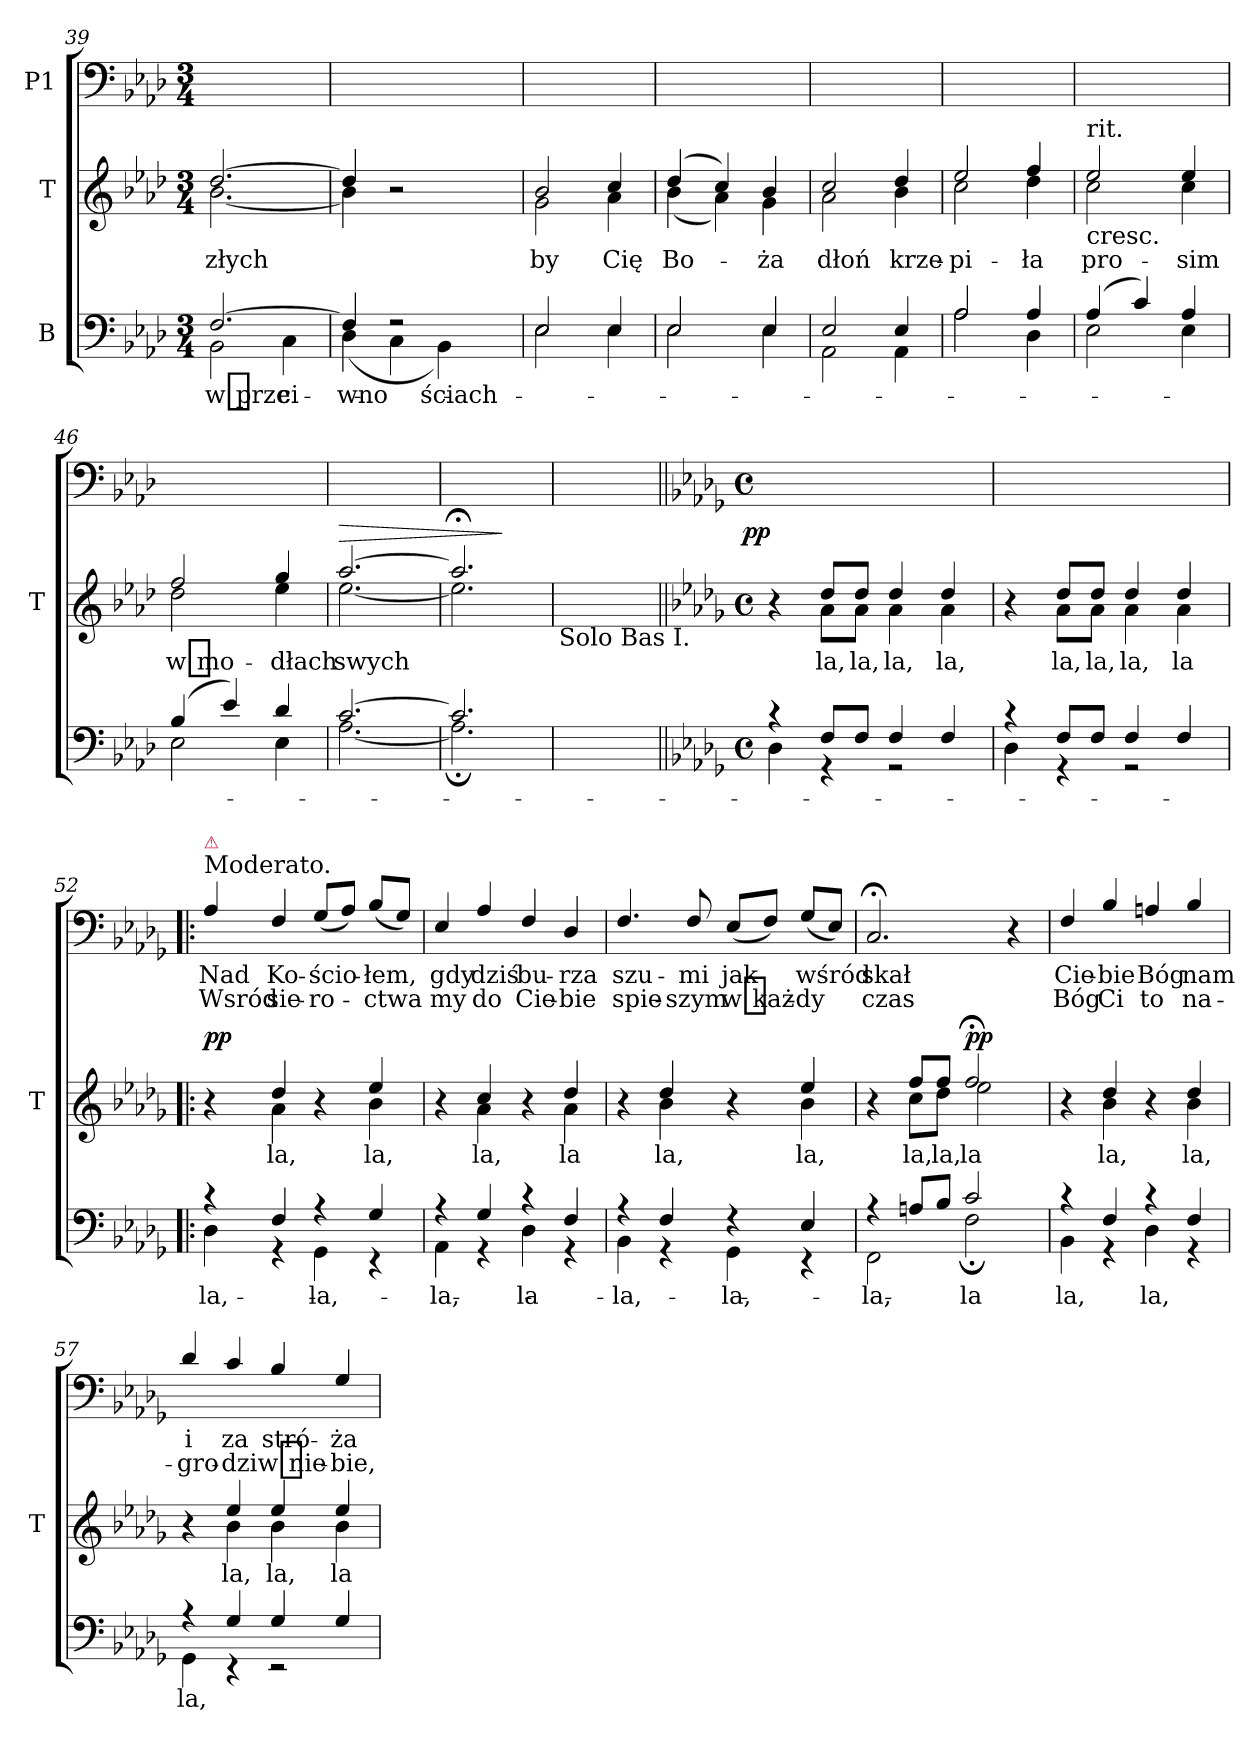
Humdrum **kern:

**kern	**text	**kern	**text	**dynam	**kern	**text	**text
*part3	*part3	*part2	*part2	*part2	*part1	*part1	*part1
*staff3	*staff3	*staff2	*staff2	*staff2	*staff1	*staff1	*staff1
*I"B	*	*I"T	*	*	*I"P1	*	*
*	*	*I'T	*	*	*	*	*
*clefF4	*	*clefG2	*	*	*clefF4	*	*
*k[b-e-a-d-]	*	*k[b-e-a-d-]	*	*	*k[b-e-a-d-]	*	*
*A-:	*	*A-:	*	*	*A-:	*	*
*M3/4	*	*M3/4	*	*	*M3/4	*	*
=39	=39	=39	=39	=39	=39	=39	=39
*^	*	*^	*	*	*	*	*
[2.F/	2BB-\	w prze-	[2.dd-/	[2.b-\	złych	.	2.ryy	.	.
.	4C\	-ci-	.	.	.	.	.	.	.
=40	=40	=40	=40	=40	=40	=40	=40	=40	=40
4F/]	(4D-\	-wno-	4dd-/]	4b-\]	.	.	2.ryy	.	.
2r	4C\	.	2r	2ryy	.	.	.	.	.
.	4BB-\)	-ściach	.	.	.	.	.	.	.
=41	=41	=41	=41	=41	=41	=41	=41	=41	=41
2E-/	2E-\	.	2b-/	2g\	by	.	2.ryy	.	.
4E-/	4E-\	.	4cc/	4a-\	Cię	.	.	.	.
=42	=42	=42	=42	=42	=42	=42	=42	=42	=42
2E-/	2E-\	.	(4dd-/	(4b-\	Bo-	.	2.ryy	.	.
.	.	.	4cc/)	4a-\)	.	.	.	.	.
4E-/	4E-\	.	4b-/	4g\	-ża	.	.	.	.
=43	=43	=43	=43	=43	=43	=43	=43	=43	=43
2E-/	2AA-\	.	2cc/	2a-\	dłoń	.	2.ryy	.	.
4E-/	4AA-\	.	4dd-/	4b-\	krze-	.	.	.	.
=44	=44	=44	=44	=44	=44	=44	=44	=44	=44
2A-/	2A-\	.	2ee-/	2cc\	-pi-	.	2.ryy	.	.
4A-/	4D-\	.	4ff/	4dd-\	-ła	.	.	.	.
=45	=45	=45	=45	=45	=45	=45	=45	=45	=45
!	!	!	!LO:TX:a:t=rit.	!	!	!	!	!	!
!	!	!	!LO:TX:b:t=cresc.	!	!	!	!	!	!
(4A-/	2E-\	.	2ee-/	2cc\	pro-	.	2.ryy	.	.
4c/)	.	.	.	.	.	.	.	.	.
4A-/	4E-\	.	4ee-/	4cc\	-sim	.	.	.	.
=46	=46	=46	=46	=46	=46	=46	=46	=46	=46
!	!	!	!	!	!	!LO:DY:a	!	!	!
(4B-/	2E-\	.	2ff/	2dd-\	w mo-	sforc.	2.ryy	.	.
4e-/)	.	.	.	.	.	.	.	.	.
4d-/	4E-\	.	4gg/	4ee-\	-dłach	.	.	.	.
=47	=47	=47	=47	=47	=47	=47	=47	=47	=47
!	!	!	!	!	!	!LO:HP:a	!	!	!
[2.c/	[2.A-\	.	[2.aa-/	[2.ee-\	swych	>	2.ryy	.	.
=48	=48	=48	=48	=48	=48	=48	=48	=48	=48
2.c/]	2.A-;<\]	.	2.aa-;</]	2.ee-\]	.	.	2.ryy	.	.
*v	*v	*	*	*	*	*	*	*	*
*	*	*v	*v	*	*	*	*	*
.	.	.	.	]	.	.	.
=49	=49	=49	=49	=49	=49	=49	=49
!	!	!LO:TX:b:t=Solo Bas I.	!	!	!	!	!
2.ryy	.	2.ryy	.	.	2.ryy	.	.
=50||	=50||	=50||	=50||	=50||	=50||	=50||	=50||
*k[b-e-a-d-g-]	*	*k[b-e-a-d-g-]	*	*	*k[b-e-a-d-g-]	*	*
*D-:	*	*D-:	*	*	*D-:	*	*
*M4/4	*	*M4/4	*	*	*M4/4	*	*
*met(c)	*	*met(c)	*	*	*met(c)	*	*
*^	*	*^	*	*	*	*	*
!	!	!	!	!	!	!LO:DY:b:rj	!	!	!
4r	4D-\	.	4r	4ryy	.	pp	1ryy	.	.
8F/L	4r	.	8dd-/L	8a-\L	la,	.	.	.	.
8F/J	.	.	8dd-/J	8a-\J	la,	.	.	.	.
4F/	2r	.	4dd-/	4a-\	la,	.	.	.	.
4F/	.	.	4dd-/	4a-\	la,	.	.	.	.
=51	=51	=51	=51	=51	=51	=51	=51	=51	=51
4r	4D-\	.	4r	4ryy	.	.	1ryy	.	.
8F/L	4r	.	8dd-/L	8a-\L	la,	.	.	.	.
8F/J	.	.	8dd-/J	8a-\J	la,	.	.	.	.
4F/	2r	.	4dd-/	4a-\	la,	.	.	.	.
4F/	.	.	4dd-/	4a-\	la	.	.	.	.
=52!|:	=52!|:	=52!|:	=52!|:	=52!|:	=52!|:	=52!|:	=52!|:	=52!|:	=52!|:
!	!	!	!	!	!	!	!LO:TX:a:t=Moderato.	!	!
!	!	!	!	!	!	!	!LO:TX:a:color=crimson:t=⚠	!	!
!	!	!	!	!	!	!LO:DY:a	!	!	!
4r	4D-\	la,	4r	4ryy	.	pp	4A-/	Nad	Wsród
4F/	4r	.	4dd-/	4a-\	la,	.	4F/	Ko-	sie-
4r	4GG-\	la,	4r	4ryy	.	.	(8G-/L	-ścio-	-ro-
.	.	.	.	.	.	.	8A-/J)	.	.
4G-/	4r	.	4ee-/	4b-\	la,	.	(8B-/L	-łem,	-ctwa
.	.	.	.	.	.	.	8G-/J)	.	.
=53	=53	=53	=53	=53	=53	=53	=53	=53	=53
4r	4AA-\	la,	4r	4ryy	.	.	4E-/	gdy	my
4G-/	4r	.	4cc/	4a-\	la,	.	4A-/	dziś	do
4r	4D-\	la	4r	4ryy	.	.	4F/	bu-	Cie-
4F/	4r	.	4dd-/	4a-\	la	.	4D-/	-rza	-bie
=54	=54	=54	=54	=54	=54	=54	=54	=54	=54
4r	4BB-\	la,	4r	4ryy	.	.	4.F/	szu-	spie-
4F/	4r	.	4dd-/	4b-\	la,	.	.	.	.
.	.	.	.	.	.	.	8F/	-mi	-szym
4r	4GG-\	la,	4r	4ryy	.	.	(8E-/L	jak	w każ-
.	.	.	.	.	.	.	8F/J)	.	.
4E-/	4r	.	4ee-/	4b-\	la,	.	(8G-/L	wśród	-dy
.	.	.	.	.	.	.	8E-/J)	.	.
=55	=55	=55	=55	=55	=55	=55	=55	=55	=55
4r	2FF\	la,	4r	4ryy	.	.	2.C;</	skał	czas
8An/L	.	.	8ff/L	8cc\L	la,	.	.	.	.
8B-/J	.	.	8ff/J	8dd-\J	la,	.	.	.	.
!	!	!	!	!	!	!LO:DY:a	!	!	!
2c/	2F;<\	la	2ff;</	2ee-\	la	pp	.	.	.
.	.	.	.	.	.	.	4r	.	.
=56	=56	=56	=56	=56	=56	=56	=56	=56	=56
4r	4BB-\	la,	4r	4ryy	.	.	4F/	Cie-	Bóg
4F/	4r	.	4dd-/	4b-\	la,	.	4B-/	-bie	Ci
4r	4D-\	la,	4r	4ryy	.	.	4An/	Bóg	to
4F/	4r	.	4dd-/	4b-\	la,	.	4B-/	nam	na-
=57	=57	=57	=57	=57	=57	=57	=57	=57	=57
4r	4GG-\	la,	4r	4ryy	.	.	4d-/	i	-gro-
4G-/	4r	.	4ee-/	4b-\	la,	.	4c/	za	-dzi
4G-/	2r	.	4ee-/	4b-\	la,	.	4B-/	stró-	w nie-
4G-/	.	.	4ee-/	4b-\	la	.	4G-/	-ża	-bie,
*v	*v	*	*	*	*	*	*	*	*
*	*	*v	*v	*	*	*	*	*
=	=	=	=	=	=	=	=
*-	*-	*-	*-	*-	*-	*-	*-
